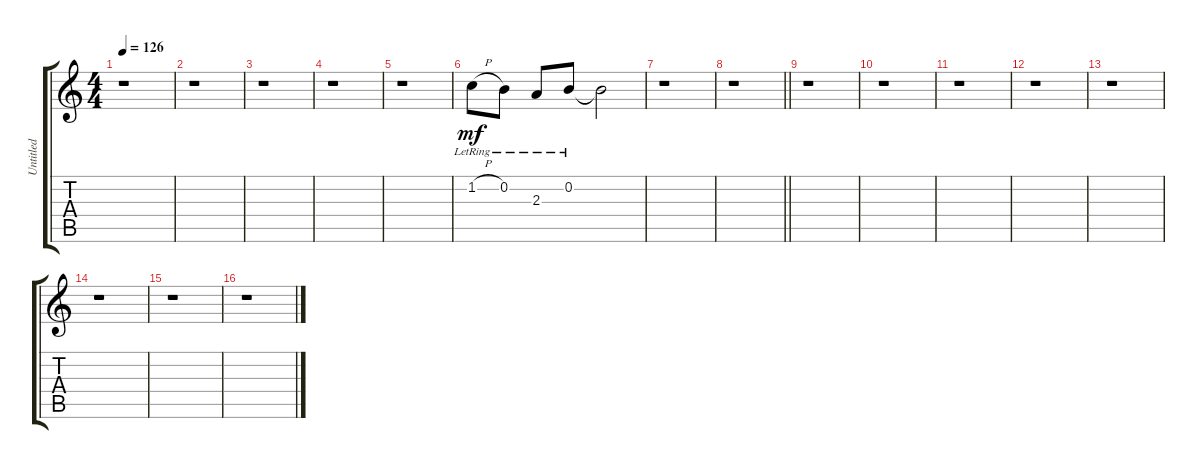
\track ("Untitled" "Untitled") {instrument overdrivenguitar}
\staff {score tabs}
\tuning (E4 B3 G3 D3 A2 E2) {hide}
\ts (4 4)
\tempo 126
\clef g2
\ks c
r.1{dy mf instrument overdrivenguitar} |
r.1 |
r.1 |
r.1 |
r.1 |
1.2{h lr}.8 0.2{lr}.8 2.3{lr}.8 0.2{lr}.8 0.2{t}.2 |
r.1 |
\barLineRight lightlight
r.1 |
r.1 |
r.1 |
r.1 |
r.1 |
r.1 |
r.1 |
r.1 |
r.1
